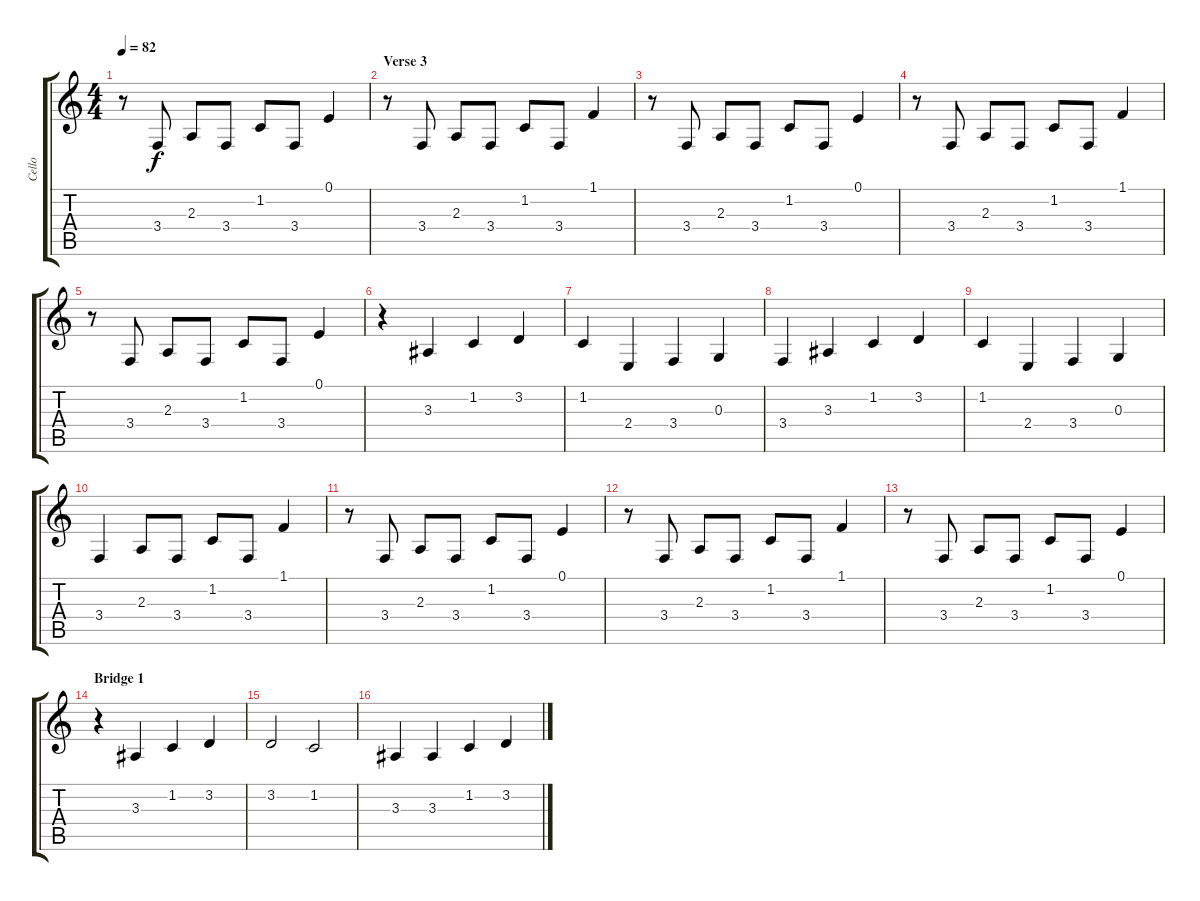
\track ("Cello" "Cello") {instrument cello}
\staff {score tabs}
\tuning (E4 B3 G3 D3 A2 E2) {hide}
\ts (4 4)
\tempo 82
\clef g2
\ks c
r.8{dy f} 3.4.8 2.3.8 3.4.8 1.2.8 3.4.8 0.1.4 |
\section ("" "Verse 3")
r.8 3.4.8 2.3.8 3.4.8 1.2.8 3.4.8 1.1.4 |
r.8 3.4.8 2.3.8 3.4.8 1.2.8 3.4.8 0.1.4 |
r.8 3.4.8 2.3.8 3.4.8 1.2.8 3.4.8 1.1.4 |
r.8 3.4.8 2.3.8 3.4.8 1.2.8 3.4.8 0.1.4 |
r.4 3.3.4 1.2.4 3.2.4 |
1.2.4 2.4.4 3.4.4 0.3.4 |
3.4.4 3.3.4 1.2.4 3.2.4 |
1.2.4 2.4.4 3.4.4 0.3.4 |
3.4.4 2.3.8 3.4.8 1.2.8 3.4.8 1.1.4 |
r.8 3.4.8 2.3.8 3.4.8 1.2.8 3.4.8 0.1.4 |
r.8 3.4.8 2.3.8 3.4.8 1.2.8 3.4.8 1.1.4 |
r.8 3.4.8 2.3.8 3.4.8 1.2.8 3.4.8 0.1.4 |
\section ("" "Bridge 1")
r.4 3.3.4 1.2.4 3.2.4 |
3.2.2 1.2.2 |
3.3.4 3.3.4 1.2.4 3.2.4
